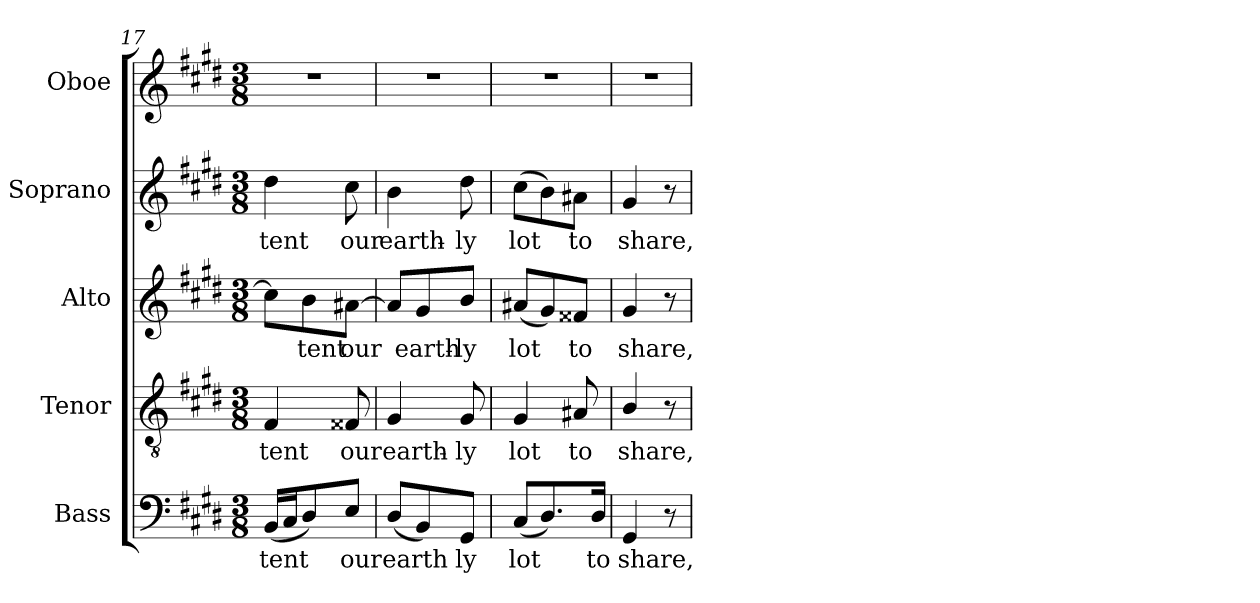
**kern	**text	**kern	**text	**kern	**text	**kern	**text	**kern
*part5	*part5	*part4	*part4	*part3	*part3	*part2	*part2	*part1
*staff5	*staff5	*staff4	*staff4	*staff3	*staff3	*staff2	*staff2	*staff1
*I"Bass	*	*I"Tenor	*	*I"Alto	*	*I"Soprano	*	*I"Oboe
*I'B	*	*I'T	*	*I'A	*	*I'S	*	*I'Ob.
*clefF4	*	*clefGv2	*	*clefG2	*	*clefG2	*	*clefG2
*k[f#c#g#d#]	*	*k[f#c#g#d#]	*	*k[f#c#g#d#]	*	*k[f#c#g#d#]	*	*k[f#c#g#d#]
*E:	*	*E:	*	*E:	*	*E:	*	*E:
*M3/8	*	*M3/8	*	*M3/8	*	*M3/8	*	*M3/8
=17	=17	=17	=17	=17	=17	=17	=17	=17
!	!LO:LY:b	!	!LO:LY:b	!	!	!	!LO:LY:b	!
(<16BB/LL	-tent	4F#/	-tent	8cc#\L]	.	4dd#\	-tent	4.r
16C#/J	.	.	.	.	.	.	.	.
!	!	!	!	!	!LO:LY:b	!	!	!
8D#/)	.	.	.	8b\	tent	.	.	.
!	!LO:LY:b	!	!LO:LY:b	!	!LO:LY:b	!	!LO:LY:b	!
8E/J	our	8F##X/	our	[8a#X\J	our	8cc#\	our	.
=18	=18	=18	=18	=18	=18	=18	=18	=18
!	!LO:LY:b	!	!LO:LY:b	!	!	!	!LO:LY:b	!
(<8D#/L	earth­	4G#/	earth-	8a#/L]	.	4b\	earth-	4.r
!	!	!	!	!	!LO:LY:b	!	!	!
8BB/)	.	.	.	8g#/	earth-	.	.	.
!	!LO:LY:b	!	!LO:LY:b	!	!LO:LY:b	!	!LO:LY:b	!
8GG#/J	ly	8G#/	-ly	8b/J	-ly	8dd#\	-ly	.
!!LO:PB:g=z
=19	=19	=19	=19	=19	=19	=19	=19	=19
!	!LO:LY:b	!	!LO:LY:b	!	!LO:LY:b	!	!LO:LY:b	!
(<8C#/L	lot	4G#/	lot	(<8a#X/L	lot	(>8cc#\L	lot	4.r
8.D#/)	.	.	.	8g#/)	.	8b\)	.	.
!	!	!	!LO:LY:b	!	!LO:LY:b	!	!LO:LY:b	!
.	.	8A#X/	to	8f##X/J	to	8a#X\J	to	.
!	!LO:LY:b	!	!	!	!	!	!	!
16D#/Jk	to	.	.	.	.	.	.	.
=20	=20	=20	=20	=20	=20	=20	=20	=20
!	!LO:LY:b	!	!LO:LY:b	!	!LO:LY:b	!	!LO:LY:b	!
4GG#/	share,	4B/	share,	4g#/	share,	4g#/	share,	4.r
8r	.	8r	.	8r	.	8r	.	.
=	=	=	=	=	=	=	=	=
*-	*-	*-	*-	*-	*-	*-	*-	*-
